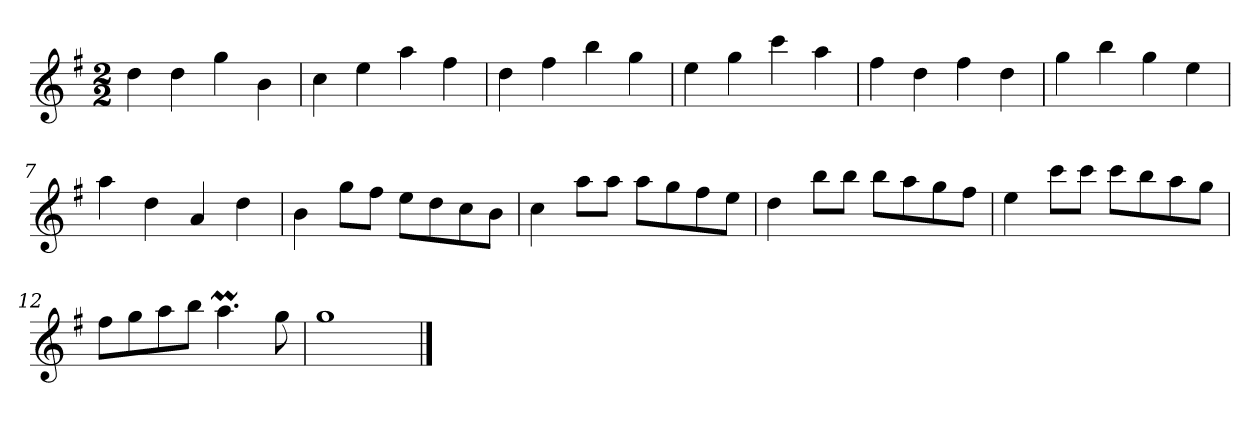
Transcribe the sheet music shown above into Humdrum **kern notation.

**kern
*part1
*staff1
*clefG2
*k[f#]
*G:
*M2/2
*MM120
=1
4dd
4dd
4gg
4b
=2
4cc
4ee
4aa
4ff#
=3
4dd
4ff#
4bb
4gg
=4
4ee
4gg
4ccc
4aa
=5
4ff#
4dd
4ff#
4dd
=6
4gg
4bb
4gg
4ee
=7
4aa
4dd
4a
4dd
=8
4b
8gg\L
8ff#\J
8ee\L
8dd\
8cc\
8b\J
=9
4cc
8aa\L
8aa\J
8aa\L
8gg\
8ff#\
8ee\J
=10
4dd
8bb\L
8bb\J
8bb\L
8aa\
8gg\
8ff#\J
=11
4ee
8ccc\L
8ccc\J
8ccc\L
8bb\
8aa\
8gg\J
=12
8ff#\L
8gg\
8aa\
8bb\J
4.aaM
8gg
=13
1gg
==
*-
